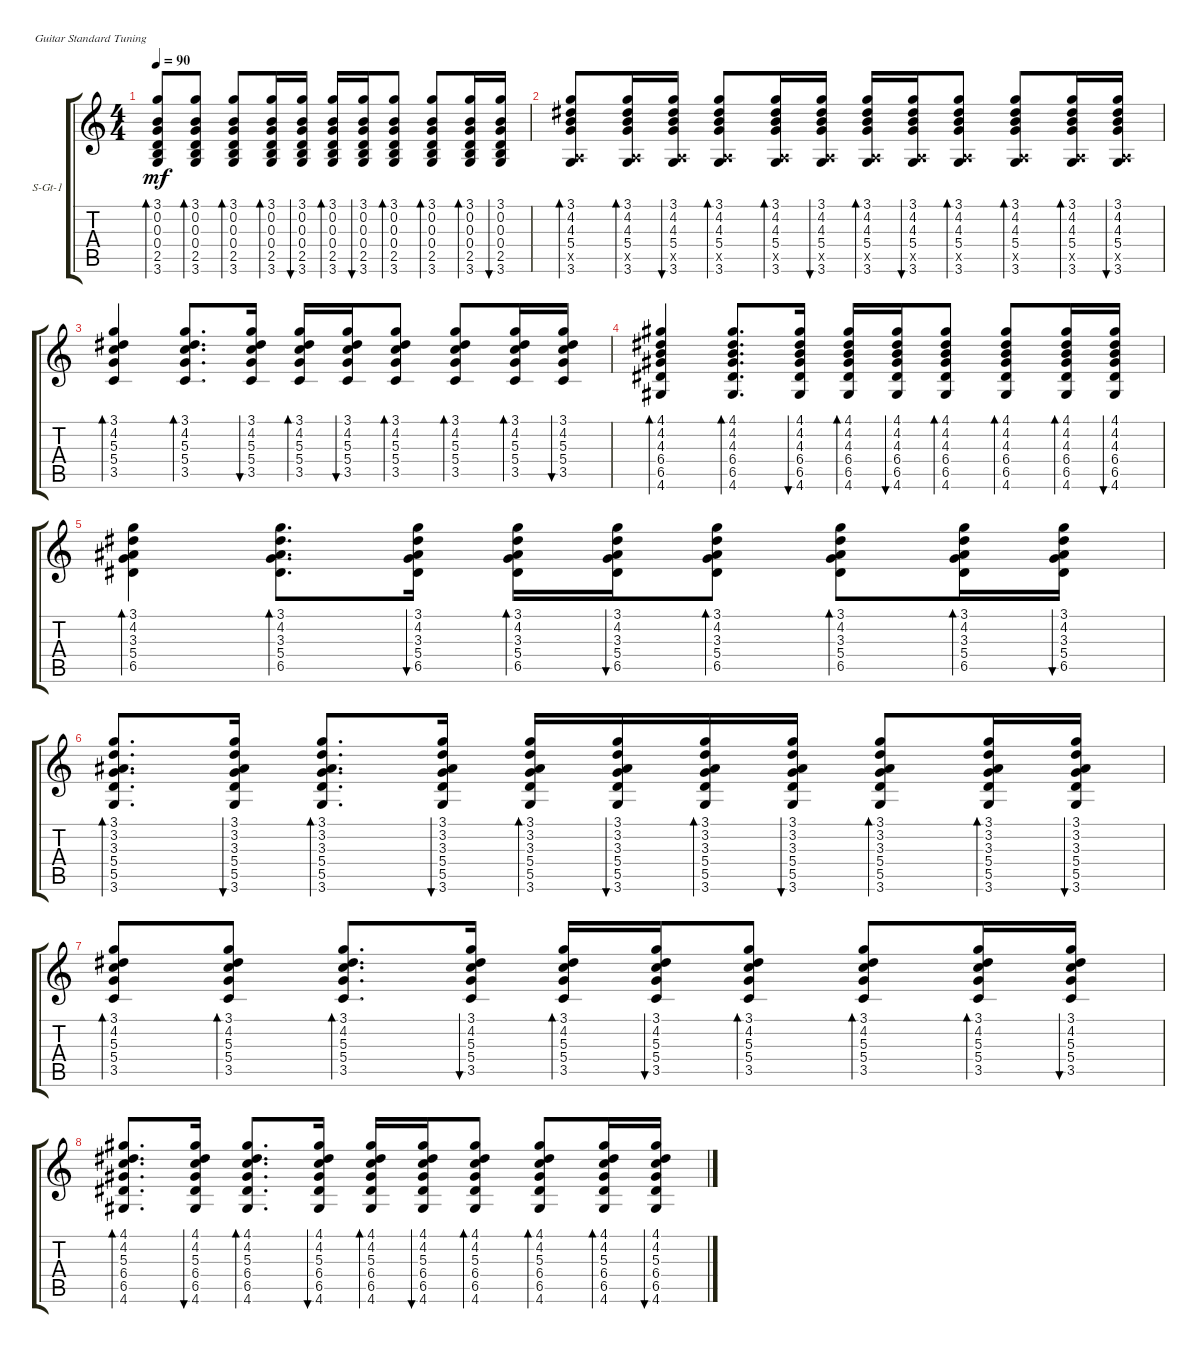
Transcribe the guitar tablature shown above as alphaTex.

\defaultSystemsLayout 4
\bracketExtendMode groupsimilarinstruments
\firstSystemTrackNameOrientation horizontal
\otherSystemsTrackNameOrientation horizontal
\track ("Steel Guitar 1" "S-Gt-1") {instrument acousticguitarsteel}
\staff {score tabs}
\tuning (E4 B3 G3 D3 A2 E2)
\ts (4 4)
\tempo 90
\clef g2
\ks c
(3.6 2.5 0.4 0.3 0.2 3.1).8{bd 32 dy mf} (3.6 2.5 0.4 0.3 0.2 3.1).8{bd 31} (3.6 2.5 0.4 0.3 0.2 3.1).8{bd 30} (3.6 2.5 0.4 0.3 0.2 3.1).16{bd 30} (3.6 2.5 0.4 0.3 0.2 3.1).16{bu 30} (3.6 2.5 0.4 0.3 0.2 3.1).16{bd 30} (3.6 2.5 0.4 0.3 0.2 3.1).16{bu 30} (3.6 2.5 0.4 0.3 0.2 3.1).8{bd 30} (3.6 2.5 0.4 0.3 0.2 3.1).8{bd 30} (3.6 2.5 0.4 0.3 0.2 3.1).16{bd 30} (3.6 2.5 0.4 0.3 0.2 3.1).16{bu 30} |
(3.6 0.5{x} 5.4 4.3 4.2 3.1).8{bd 30} (3.6 0.5{x} 5.4 4.3 4.2 3.1).16{bd 30} (3.6 0.5{x} 5.4 4.3 4.2 3.1).16{bu 30} (3.6 0.5{x} 5.4 4.3 4.2 3.1).8{bd 30} (3.6 0.5{x} 5.4 4.3 4.2 3.1).16{bd 30} (3.6 0.5{x} 5.4 4.3 4.2 3.1).16{bu 30} (3.6 0.5{x} 5.4 4.3 4.2 3.1).16{bd 30} (3.6 0.5{x} 5.4 4.3 4.2 3.1).16{bu 30} (3.6 0.5{x} 5.4 4.3 4.2 3.1).8{bd 30} (3.6 0.5{x} 5.4 4.3 4.2 3.1).8{bd 30} (3.6 0.5{x} 5.4 4.3 4.2 3.1).16{bd 30} (3.6 0.5{x} 5.4 4.3 4.2 3.1).16{bu 30} |
(3.1 4.2 5.3 5.4 3.5).4{bd 54} (3.1 4.2 5.3 5.4 3.5).8{d bd 53} (3.1 4.2 5.3 5.4 3.5).16{bu 52} (3.1 4.2 5.3 5.4 3.5).16{bd 51} (3.1 4.2 5.3 5.4 3.5).16{bu 51} (3.1 4.2 5.3 5.4 3.5).8{bd 51} (3.1 4.2 5.3 5.4 3.5).8{bd 51} (3.1 4.2 5.3 5.4 3.5).16{bd 51} (3.1 4.2 5.3 5.4 3.5).16{bu 51} |
(4.6 6.5 6.4 4.3 4.2 4.1).4{bd 51} (4.6 6.5 6.4 4.3 4.2 4.1).8{d bd 49} (4.6 6.5 6.4 4.3 4.2 4.1).16{bu 48} (4.6 6.5 6.4 4.3 4.2 4.1).16{bd 48} (4.6 6.5 6.4 4.3 4.2 4.1).16{bu 48} (4.6 6.5 6.4 4.3 4.2 4.1).8{bd 47} (4.6 6.5 6.4 4.3 4.2 4.1).8{bd 46} (4.6 6.5 6.4 4.3 4.2 4.1).16{bd 45} (4.6 6.5 6.4 4.3 4.2 4.1).16{bu 45} |
(6.5 5.4 3.3 4.2 3.1).4{bd 45} (6.5 5.4 3.3 4.2 3.1).8{d bd 43} (6.5 5.4 3.3 4.2 3.1).16{bu 42} (6.5 5.4 3.3 4.2 3.1).16{bd 42} (6.5 5.4 3.3 4.2 3.1).16{bu 42} (6.5 5.4 3.3 4.2 3.1).8{bd 41} (6.5 5.4 3.3 4.2 3.1).8{bd 40} (6.5 5.4 3.3 4.2 3.1).16{bd 39} (6.5 5.4 3.3 4.2 3.1).16{bu 39} |
(3.6 5.5 5.4 3.3 3.2 3.1).8{d bd 38} (3.6 5.5 5.4 3.3 3.2 3.1).16{bu 37} (3.6 5.5 5.4 3.3 3.2 3.1).8{d bd 36} (3.6 5.5 5.4 3.3 3.2 3.1).16{bu 36} (3.6 5.5 5.4 3.3 3.2 3.1).16{bd 36} (3.6 5.5 5.4 3.3 3.2 3.1).16{bu 36} (3.6 5.5 5.4 3.3 3.2 3.1).16{bd 36} (3.6 5.5 5.4 3.3 3.2 3.1).16{bu 36} (3.6 5.5 5.4 3.3 3.2 3.1).8{bd 35} (3.6 5.5 5.4 3.3 3.2 3.1).16{bd 34} (3.6 5.5 5.4 3.3 3.2 3.1).16{bu 33} |
(3.1 4.2 5.3 5.4 3.5).8{bd 54} (3.1 4.2 5.3 5.4 3.5).8{bd 30} (3.1 4.2 5.3 5.4 3.5).8{d bd 53} (3.1 4.2 5.3 5.4 3.5).16{bu 52} (3.1 4.2 5.3 5.4 3.5).16{bd 51} (3.1 4.2 5.3 5.4 3.5).16{bu 51} (3.1 4.2 5.3 5.4 3.5).8{bd 51} (3.1 4.2 5.3 5.4 3.5).8{bd 51} (3.1 4.2 5.3 5.4 3.5).16{bd 51} (3.1 4.2 5.3 5.4 3.5).16{bu 51} |
(4.6 6.5 6.4 5.3 4.2 4.1).8{d bd 51} (4.1 4.2 5.3 6.4 6.5 4.6).16{bu 33} (4.6 6.5 6.4 5.3 4.2 4.1).8{d bd 49} (4.6 6.5 6.4 5.3 4.2 4.1).16{bu 48} (4.6 6.5 6.4 5.3 4.2 4.1).16{bd 48} (4.6 6.5 6.4 5.3 4.2 4.1).16{bu 48} (4.6 6.5 6.4 5.3 4.2 4.1).8{bd 47} (4.6 6.5 6.4 5.3 4.2 4.1).8{bd 46} (4.6 6.5 6.4 5.3 4.2 4.1).16{bd 45} (4.6 6.5 6.4 5.3 4.2 4.1).16{bu 45}
